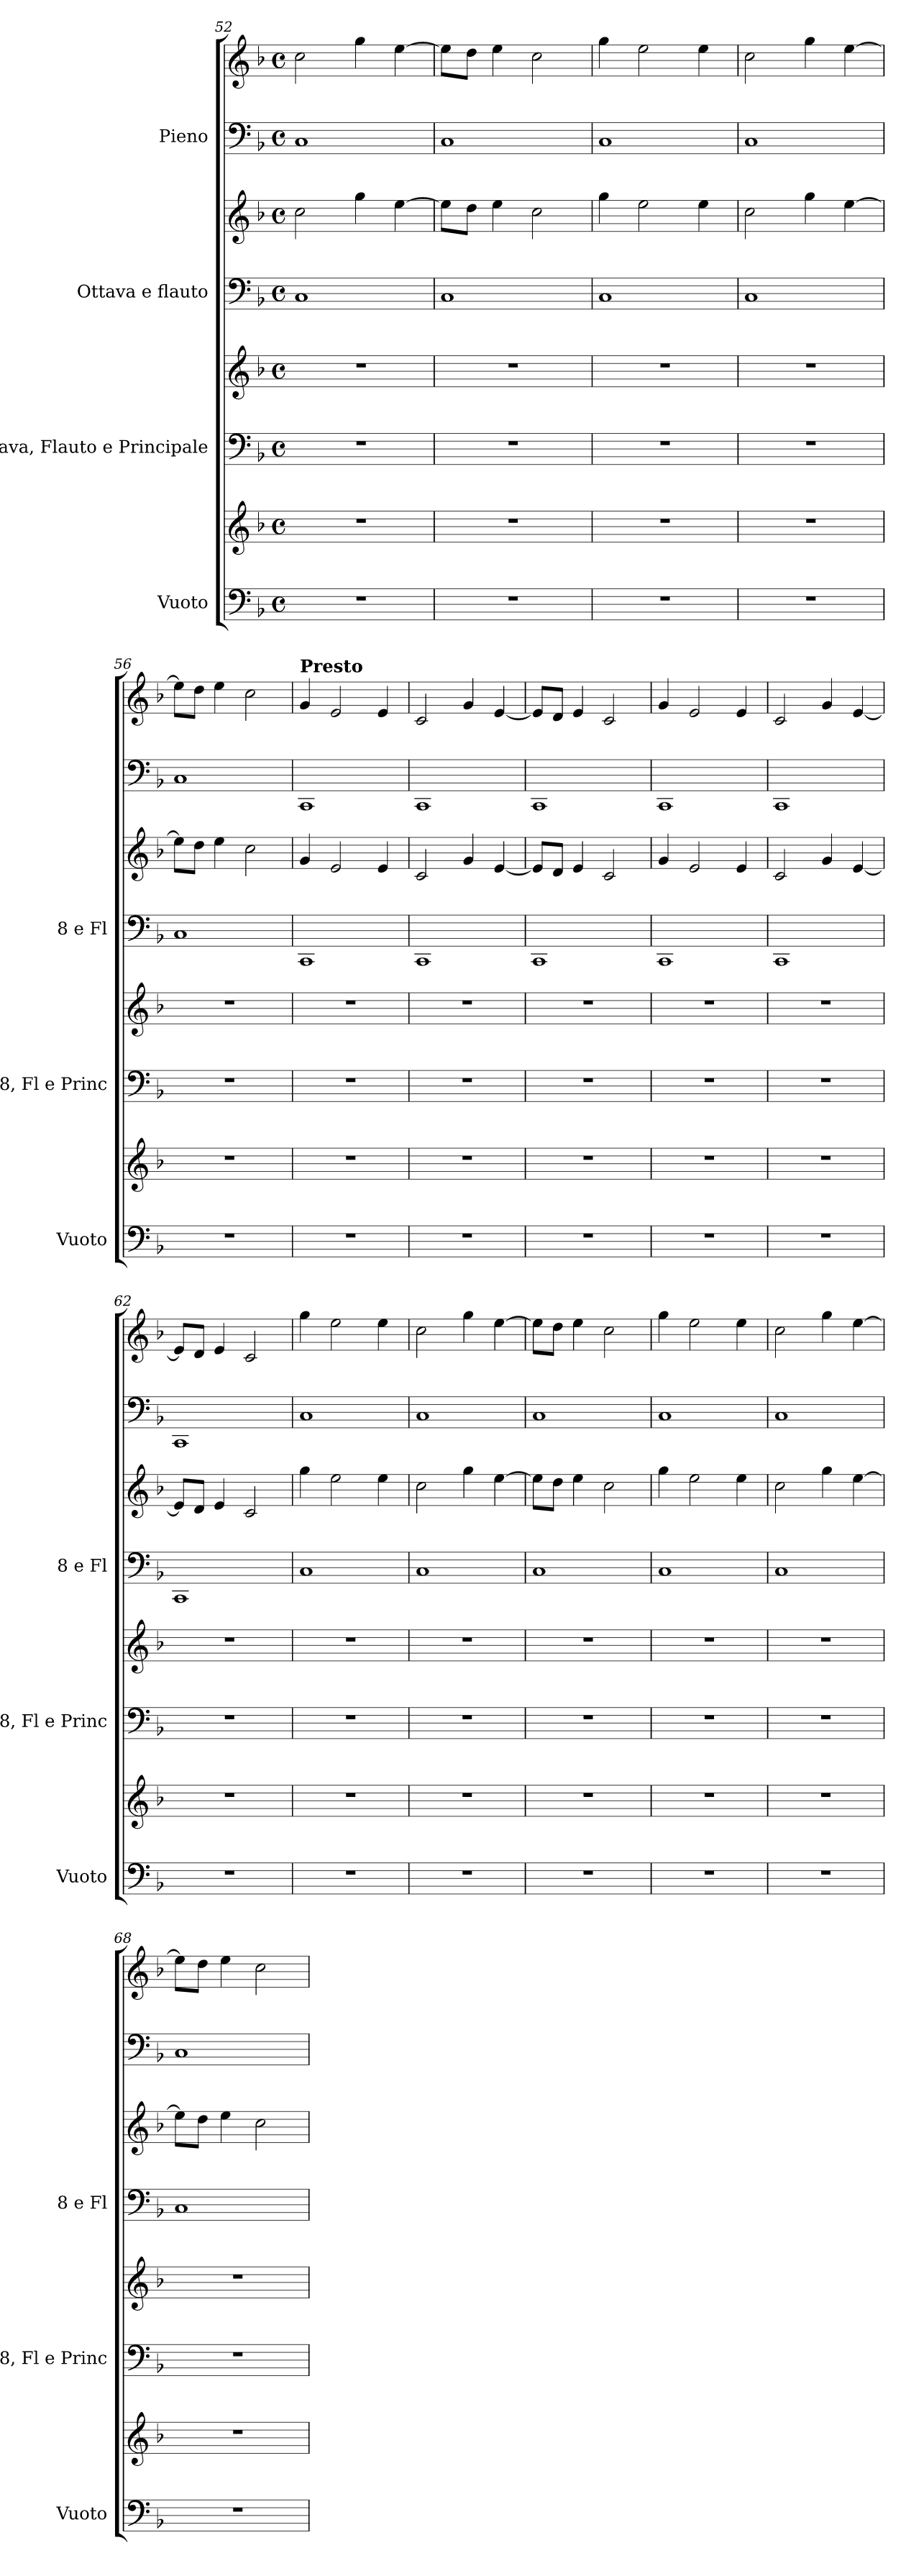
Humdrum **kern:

**kern	**kern	**kern	**kern	**kern	**kern	**kern	**kern
*part4	*part4	*part3	*part3	*part2	*part2	*part1	*part1
*staff8	*staff7	*staff6	*staff5	*staff4	*staff3	*staff2	*staff1
*I"Vuoto	*	*I"Ottava, Flauto e Principale	*	*I"Ottava e flauto	*	*I"Pieno	*
*I'Vuoto	*	*I'8, Fl e Princ	*	*I'8 e Fl	*	*	*
*clefF4	*clefG2	*clefF4	*clefG2	*clefF4	*clefG2	*clefF4	*clefG2
*k[b-]	*k[b-]	*k[b-]	*k[b-]	*k[b-]	*k[b-]	*k[b-]	*k[b-]
*M4/4	*M4/4	*M4/4	*M4/4	*M4/4	*M4/4	*M4/4	*M4/4
*met(c)	*met(c)	*met(c)	*met(c)	*met(c)	*met(c)	*met(c)	*met(c)
=52	=52	=52	=52	=52	=52	=52	=52
1r	1r	1r	1r	1C	2cc\	1C	2cc\
.	.	.	.	.	4gg\	.	4gg\
.	.	.	.	.	[4ee\	.	[4ee\
=53	=53	=53	=53	=53	=53	=53	=53
1r	1r	1r	1r	1C	8ee\L]	1C	8ee\L]
.	.	.	.	.	8dd\J	.	8dd\J
.	.	.	.	.	4ee\	.	4ee\
.	.	.	.	.	2cc\	.	2cc\
=54	=54	=54	=54	=54	=54	=54	=54
1r	1r	1r	1r	1C	4gg\	1C	4gg\
.	.	.	.	.	2ee\	.	2ee\
.	.	.	.	.	4ee\	.	4ee\
=55	=55	=55	=55	=55	=55	=55	=55
1r	1r	1r	1r	1C	2cc\	1C	2cc\
.	.	.	.	.	4gg\	.	4gg\
.	.	.	.	.	[4ee\	.	[4ee\
=56	=56	=56	=56	=56	=56	=56	=56
1r	1r	1r	1r	1C	8ee\L]	1C	8ee\L]
.	.	.	.	.	8dd\J	.	8dd\J
.	.	.	.	.	4ee\	.	4ee\
.	.	.	.	.	2cc\	.	2cc\
!!LO:LB:g=z
=57	=57	=57	=57	=57	=57	=57	=57
!	!	!	!	!	!	!	!LO:TX:a:B:t=Presto
1r	1r	1r	1r	1CC	4g/	1CC	4g/
.	.	.	.	.	2e/	.	2e/
.	.	.	.	.	4e/	.	4e/
=58	=58	=58	=58	=58	=58	=58	=58
1r	1r	1r	1r	1CC	2c/	1CC	2c/
.	.	.	.	.	4g/	.	4g/
.	.	.	.	.	[4e/	.	[4e/
=59	=59	=59	=59	=59	=59	=59	=59
1r	1r	1r	1r	1CC	8e/L]	1CC	8e/L]
.	.	.	.	.	8d/J	.	8d/J
.	.	.	.	.	4e/	.	4e/
.	.	.	.	.	2c/	.	2c/
=60	=60	=60	=60	=60	=60	=60	=60
1r	1r	1r	1r	1CC	4g/	1CC	4g/
.	.	.	.	.	2e/	.	2e/
.	.	.	.	.	4e/	.	4e/
=61	=61	=61	=61	=61	=61	=61	=61
1r	1r	1r	1r	1CC	2c/	1CC	2c/
.	.	.	.	.	4g/	.	4g/
.	.	.	.	.	[4e/	.	[4e/
=62	=62	=62	=62	=62	=62	=62	=62
1r	1r	1r	1r	1CC	8e/L]	1CC	8e/L]
.	.	.	.	.	8d/J	.	8d/J
.	.	.	.	.	4e/	.	4e/
.	.	.	.	.	2c/	.	2c/
!!LO:LB:g=z
=63	=63	=63	=63	=63	=63	=63	=63
1r	1r	1r	1r	1C	4gg\	1C	4gg\
.	.	.	.	.	2ee\	.	2ee\
.	.	.	.	.	4ee\	.	4ee\
=64	=64	=64	=64	=64	=64	=64	=64
1r	1r	1r	1r	1C	2cc\	1C	2cc\
.	.	.	.	.	4gg\	.	4gg\
.	.	.	.	.	[4ee\	.	[4ee\
=65	=65	=65	=65	=65	=65	=65	=65
1r	1r	1r	1r	1C	8ee\L]	1C	8ee\L]
.	.	.	.	.	8dd\J	.	8dd\J
.	.	.	.	.	4ee\	.	4ee\
.	.	.	.	.	2cc\	.	2cc\
=66	=66	=66	=66	=66	=66	=66	=66
1r	1r	1r	1r	1C	4gg\	1C	4gg\
.	.	.	.	.	2ee\	.	2ee\
.	.	.	.	.	4ee\	.	4ee\
=67	=67	=67	=67	=67	=67	=67	=67
1r	1r	1r	1r	1C	2cc\	1C	2cc\
.	.	.	.	.	4gg\	.	4gg\
.	.	.	.	.	[4ee\	.	[4ee\
=68	=68	=68	=68	=68	=68	=68	=68
1r	1r	1r	1r	1C	8ee\L]	1C	8ee\L]
.	.	.	.	.	8dd\J	.	8dd\J
.	.	.	.	.	4ee\	.	4ee\
.	.	.	.	.	2cc\	.	2cc\
=	=	=	=	=	=	=	=
*-	*-	*-	*-	*-	*-	*-	*-
